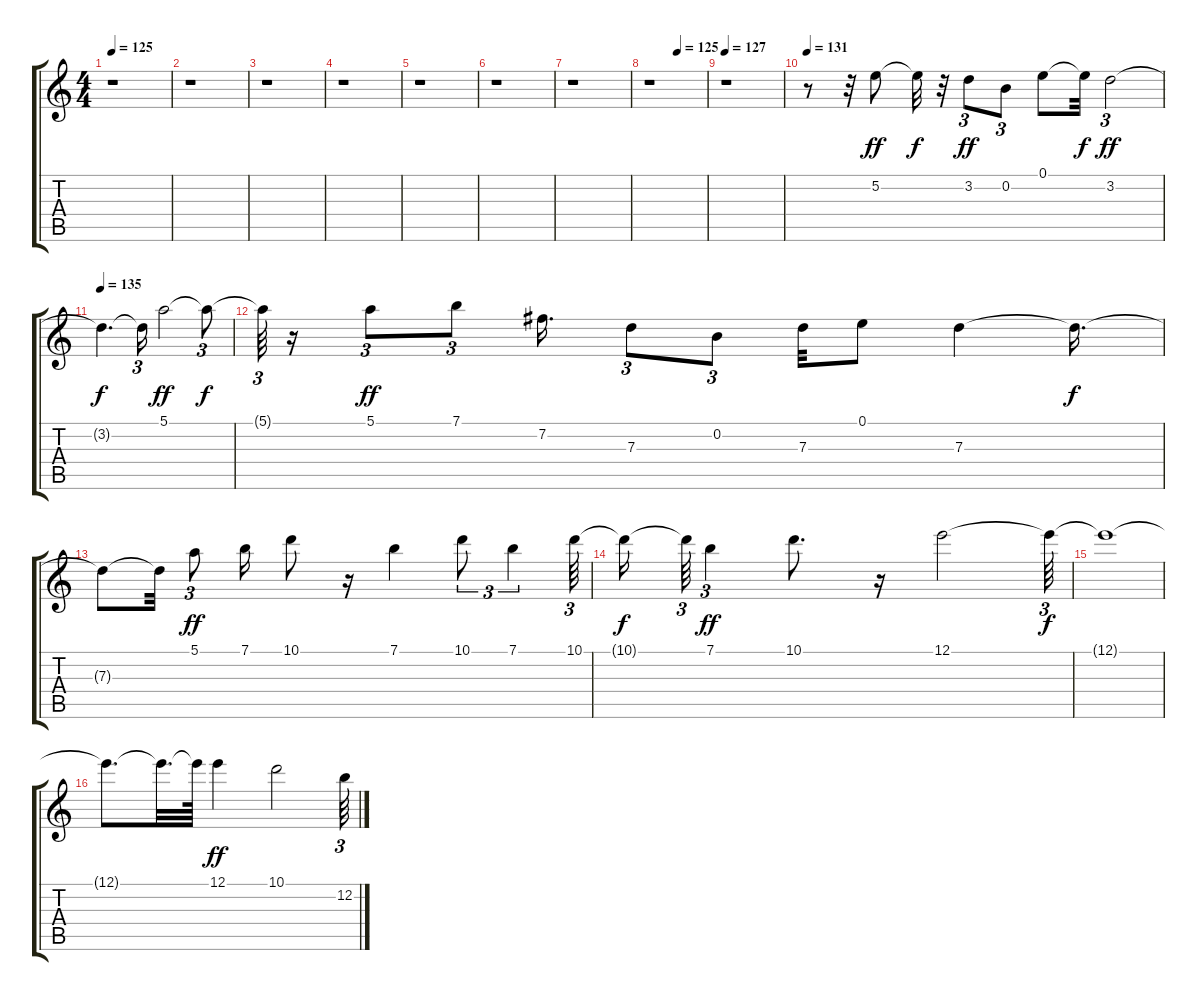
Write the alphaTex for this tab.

\track "" {instrument distortionguitar}
\staff {score tabs}
\tuning (E4 B3 G3 D3 A2 E2) {hide}
\ts (4 4)
\tempo 125
\clef g2
\ks c
r.1{dy ff} |
r.1 |
r.1 |
r.1 |
r.1 |
r.1 |
r.1 |
\tempo (125 0.5)
r.1 |
\tempo 127
r.1 |
\tempo 131
r.8 r.32 5.2.8 5.2{t}.32{dy f} r.32 3.2.8{tu (3 2) dy ff} 0.2.8{tu (3 2)} 0.1.8 0.1{t}.32{dy f} 3.2.2{tu (3 2) dy ff} |
\tempo 135
3.2{t}.4{d dy f} 3.2{t}.16{tu (3 2)} 5.1.2{dy ff} 5.1{t}.8{tu (3 2) dy f} |
5.1{t}.64{tu (3 2)} r.16 5.1.8{tu (3 2) dy ff} 7.1.8{tu (3 2)} 7.2.16{d} 7.3.8{tu (3 2)} 0.2.8{tu (3 2)} 7.3.32 0.1.8 7.3.4 7.3{t}.16{d dy f} |
7.3{t}.8 7.3{t}.32 5.1.8{tu (3 2) dy ff} 7.1.16 10.1.8 r.16 7.1.4 10.1.8{tu (3 2)} 7.1.4{tu (3 2)} 10.1.64{tu (3 2)} |
10.1{t}.16{dy f} 10.1{t}.64{tu (3 2)} 7.1.4{tu (3 2) dy ff} 10.1.8{d} r.16 12.1.2 12.1{t}.64{tu (3 2) dy f} |
12.1{t}.1 |
12.1{t}.8{d} 12.1{t}.32{d} 12.1{t}.64 12.1.4{dy ff} 10.1.2 12.2.64{tu (3 2)}
